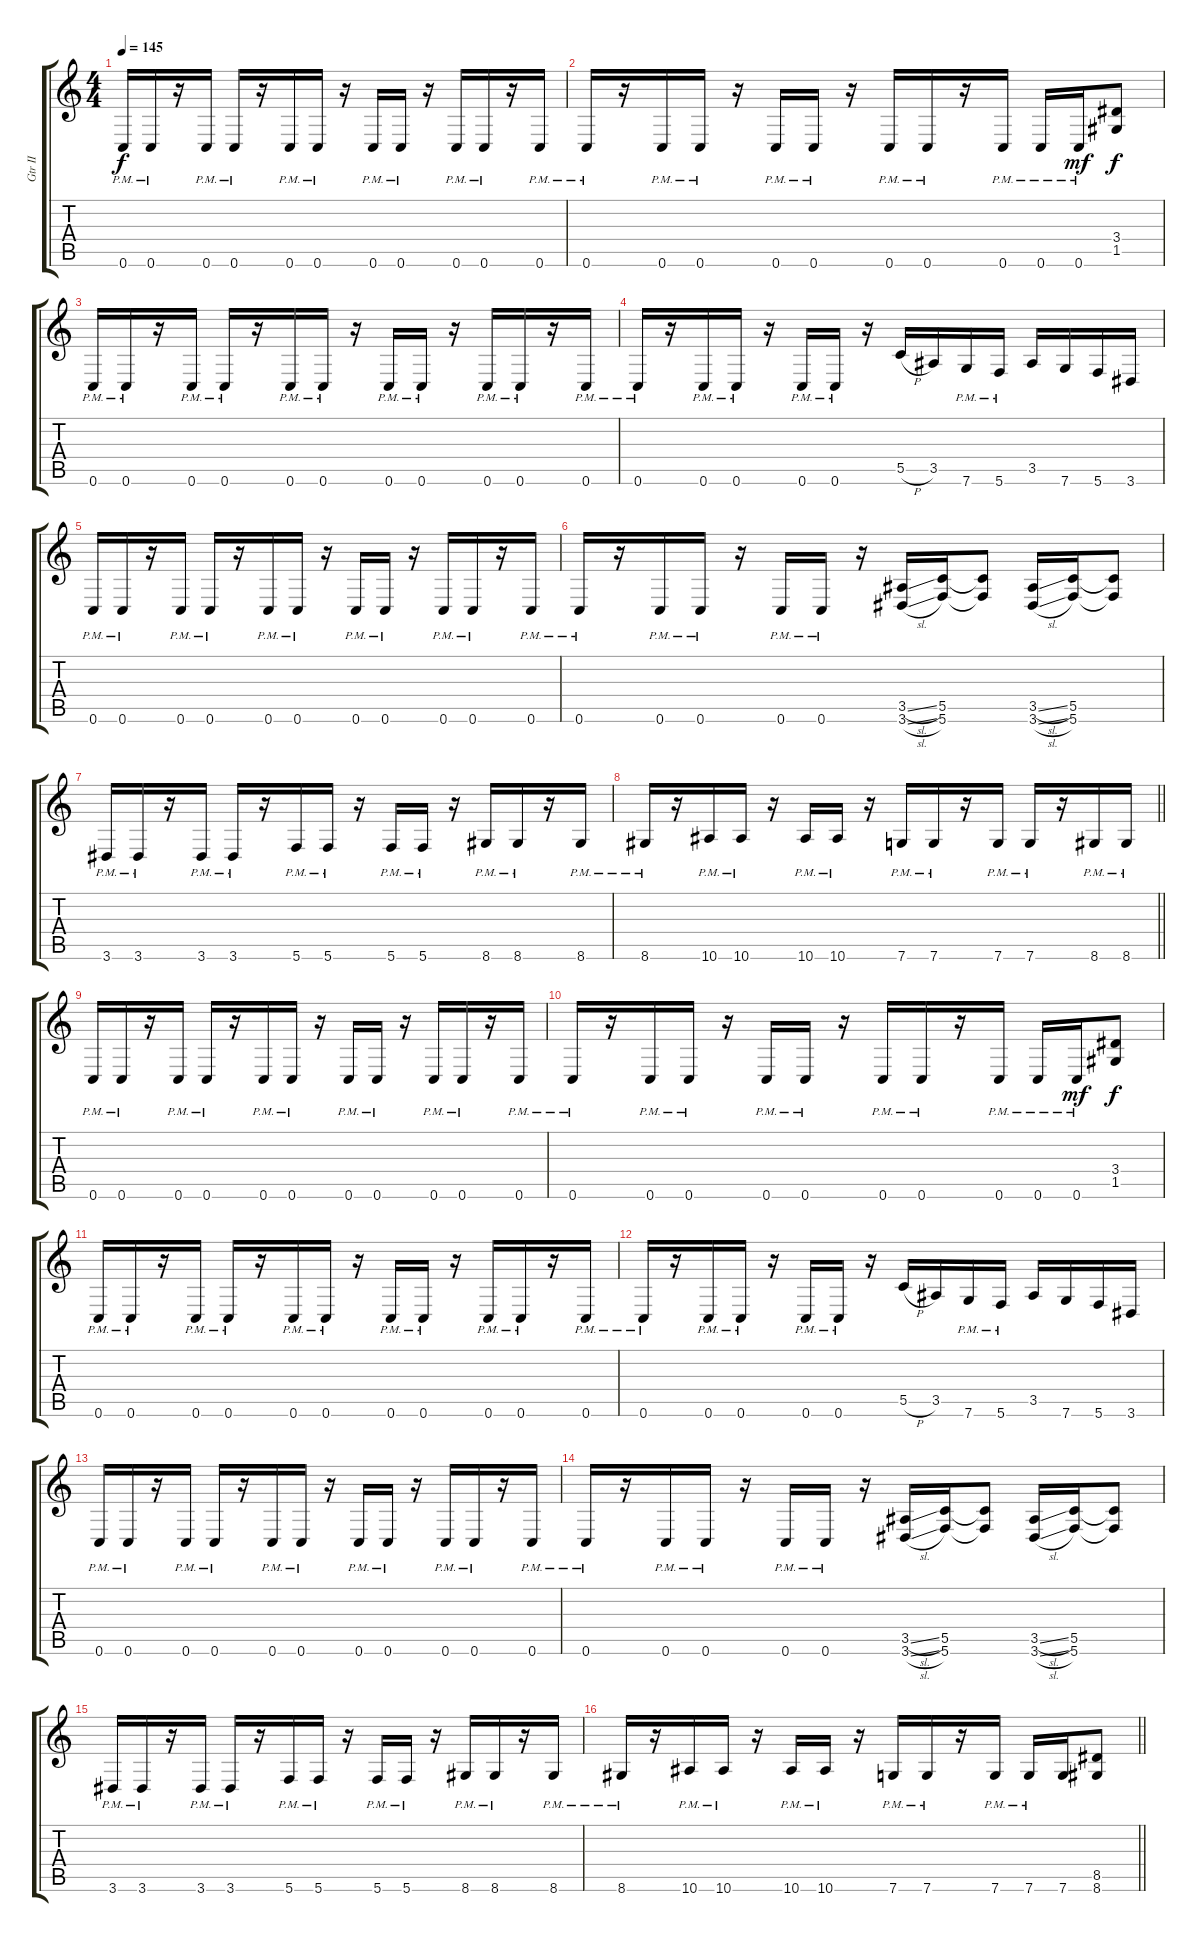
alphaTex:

\track ("Gtr II" "Gtr II") {instrument overdrivenguitar}
\staff {score tabs}
\tuning (D4 A3 F3 C3 G2 C2) {hide}
\ts (4 4)
\tempo 145
\clef g2
\ks c
0.6{pm}.16{dy f} 0.6{pm}.16 r.16 0.6{pm}.16 0.6{pm}.16 r.16 0.6{pm}.16 0.6{pm}.16 r.16 0.6{pm}.16 0.6{pm}.16 r.16 0.6{pm}.16 0.6{pm}.16 r.16 0.6{pm}.16 |
0.6{pm}.16 r.16 0.6{pm}.16 0.6{pm}.16 r.16 0.6{pm}.16 0.6{pm}.16 r.16 0.6{pm}.16 0.6{pm}.16 r.16 0.6{pm}.16 0.6{pm}.16 0.6{pm}.16{dy mf} (3.4 1.5).8{dy f} |
0.6{pm}.16 0.6{pm}.16 r.16 0.6{pm}.16 0.6{pm}.16 r.16 0.6{pm}.16 0.6{pm}.16 r.16 0.6{pm}.16 0.6{pm}.16 r.16 0.6{pm}.16 0.6{pm}.16 r.16 0.6{pm}.16 |
0.6{pm}.16 r.16 0.6{pm}.16 0.6{pm}.16 r.16 0.6{pm}.16 0.6{pm}.16 r.16 5.5{h}.16 3.5.16 7.6{pm}.16 5.6{pm}.16 3.5.16 7.6.16 5.6.16 3.6.16 |
0.6{pm}.16 0.6{pm}.16 r.16 0.6{pm}.16 0.6{pm}.16 r.16 0.6{pm}.16 0.6{pm}.16 r.16 0.6{pm}.16 0.6{pm}.16 r.16 0.6{pm}.16 0.6{pm}.16 r.16 0.6{pm}.16 |
0.6{pm}.16 r.16 0.6{pm}.16 0.6{pm}.16 r.16 0.6{pm}.16 0.6{pm}.16 r.16 (3.5{sl} 3.6{sl}).16 (5.5 5.6).16 (5.5{t} 5.6{t}).8 (3.5{sl} 3.6{sl}).16 (5.5 5.6).16 (5.5{t} 5.6{t}).8 |
3.6{pm}.16 3.6{pm}.16 r.16 3.6{pm}.16 3.6{pm}.16 r.16 5.6{pm}.16 5.6{pm}.16 r.16 5.6{pm}.16 5.6{pm}.16 r.16 8.6{pm}.16 8.6{pm}.16 r.16 8.6{pm}.16 |
\barLineRight lightlight
8.6{pm}.16 r.16 10.6{pm}.16 10.6{pm}.16 r.16 10.6{pm}.16 10.6{pm}.16 r.16 7.6{pm}.16 7.6{pm}.16 r.16 7.6{pm}.16 7.6{pm}.16 r.16 8.6{pm}.16 8.6{pm}.16 |
0.6{pm}.16 0.6{pm}.16 r.16 0.6{pm}.16 0.6{pm}.16 r.16 0.6{pm}.16 0.6{pm}.16 r.16 0.6{pm}.16 0.6{pm}.16 r.16 0.6{pm}.16 0.6{pm}.16 r.16 0.6{pm}.16 |
0.6{pm}.16 r.16 0.6{pm}.16 0.6{pm}.16 r.16 0.6{pm}.16 0.6{pm}.16 r.16 0.6{pm}.16 0.6{pm}.16 r.16 0.6{pm}.16 0.6{pm}.16 0.6{pm}.16{dy mf} (3.4 1.5).8{dy f} |
0.6{pm}.16 0.6{pm}.16 r.16 0.6{pm}.16 0.6{pm}.16 r.16 0.6{pm}.16 0.6{pm}.16 r.16 0.6{pm}.16 0.6{pm}.16 r.16 0.6{pm}.16 0.6{pm}.16 r.16 0.6{pm}.16 |
0.6{pm}.16 r.16 0.6{pm}.16 0.6{pm}.16 r.16 0.6{pm}.16 0.6{pm}.16 r.16 5.5{h}.16 3.5.16 7.6{pm}.16 5.6{pm}.16 3.5.16 7.6.16 5.6.16 3.6.16 |
0.6{pm}.16 0.6{pm}.16 r.16 0.6{pm}.16 0.6{pm}.16 r.16 0.6{pm}.16 0.6{pm}.16 r.16 0.6{pm}.16 0.6{pm}.16 r.16 0.6{pm}.16 0.6{pm}.16 r.16 0.6{pm}.16 |
0.6{pm}.16 r.16 0.6{pm}.16 0.6{pm}.16 r.16 0.6{pm}.16 0.6{pm}.16 r.16 (3.5{sl} 3.6{sl}).16 (5.5 5.6).16 (5.5{t} 5.6{t}).8 (3.5{sl} 3.6{sl}).16 (5.5 5.6).16 (5.5{t} 5.6{t}).8 |
3.6{pm}.16 3.6{pm}.16 r.16 3.6{pm}.16 3.6{pm}.16 r.16 5.6{pm}.16 5.6{pm}.16 r.16 5.6{pm}.16 5.6{pm}.16 r.16 8.6{pm}.16 8.6{pm}.16 r.16 8.6{pm}.16 |
\barLineRight lightlight
8.6{pm}.16 r.16 10.6{pm}.16 10.6{pm}.16 r.16 10.6{pm}.16 10.6{pm}.16 r.16 7.6{pm}.16 7.6{pm}.16 r.16 7.6{pm}.16 7.6{pm}.16 7.6.16 (8.5 8.6).8
